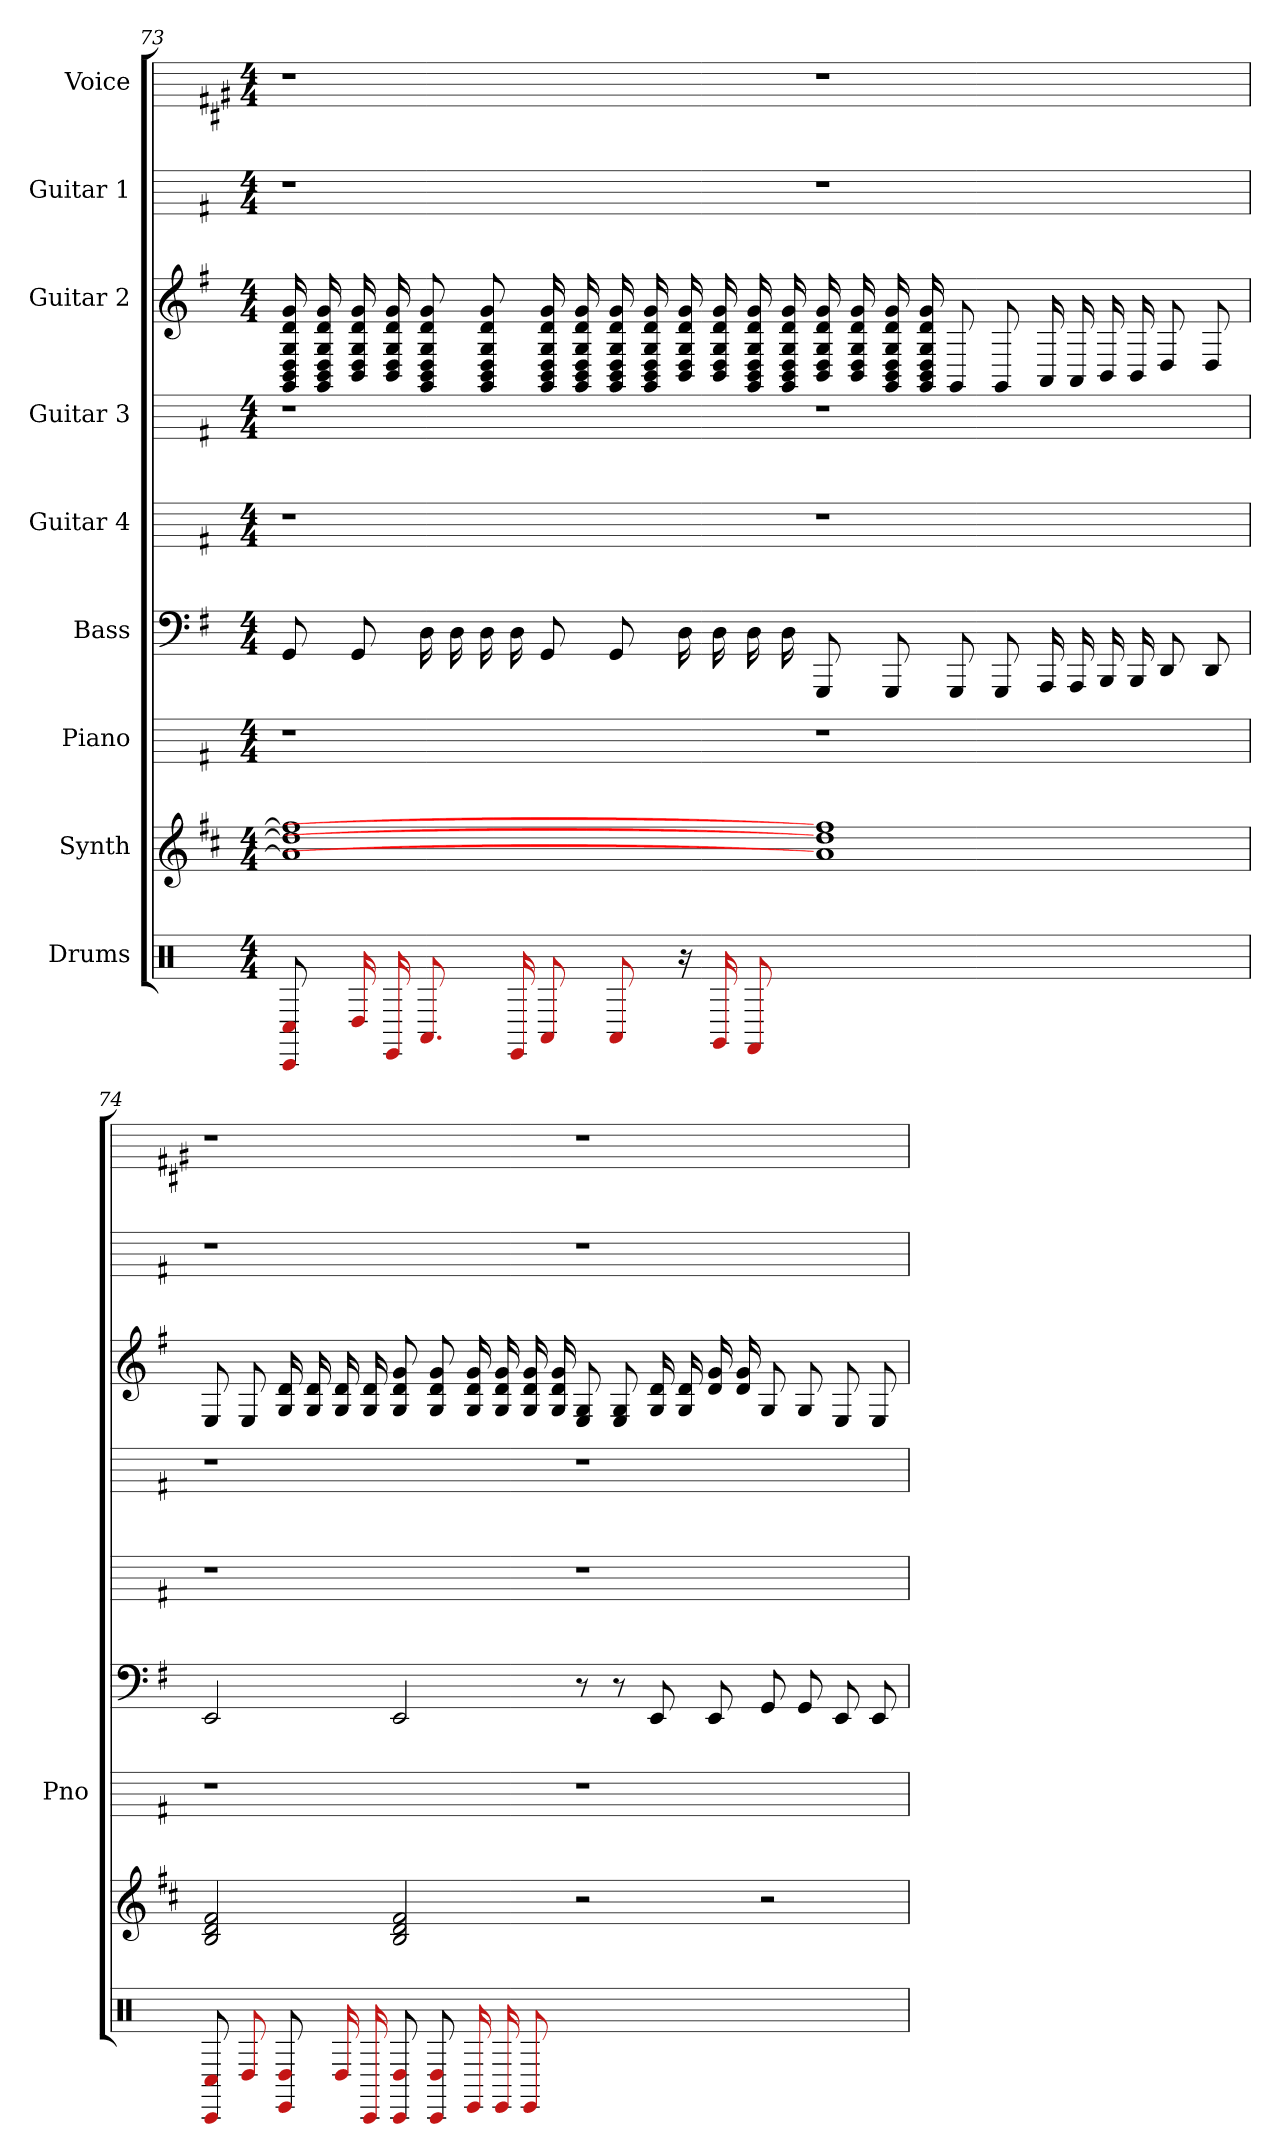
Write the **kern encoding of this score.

**kern	**kern	**kern	**kern	**kern	**kern	**kern	**kern	**kern
*part9	*part8	*part7	*part6	*part5	*part4	*part3	*part2	*part1
*staff9	*staff8	*staff7	*staff6	*staff5	*staff4	*staff3	*staff2	*staff1
*I"Drums	*I"Synth	*I"Piano	*I"Bass	*I"Guitar 4	*I"Guitar 3	*I"Guitar 2	*I"Guitar 1	*I"Voice
*	*	*I'Pno	*	*	*	*	*	*
*clefX	*	*	*	*	*	*	*	*
*	*ITrd4c7	*	*	*	*	*	*	*ITrd1c2
*k[]	*k[f#]	*k[f#]	*k[f#]	*k[f#]	*k[f#]	*k[f#]	*k[f#]	*k[f#]
*M4/4	*M4/4	*M4/4	*M4/4	*M4/4	*M4/4	*M4/4	*M4/4	*M4/4
=73	=73	=73	=73	=73	=73	=73	=73	=73
8C# 8CC	1b] 1g] 1d]	1r	8GG	1r	1r	16g 16d 16G 16D 16BB 16GG	1r	1r
.	.	.	.	.	.	16g 16d 16G 16D 16BB 16GG	.	.
16D#	.	.	8GG	.	.	16g 16d 16G 16D 16BB	.	.
16EE	.	.	.	.	.	16g 16d 16G 16D 16BB	.	.
8.AA	.	.	16D	.	.	8g 8d 8G 8D 8BB 8GG	.	.
.	.	.	16D	.	.	.	.	.
.	.	.	16D	.	.	8g 8d 8G 8D 8BB 8GG	.	.
16EE	.	.	16D	.	.	.	.	.
8AA	.	.	8GG	.	.	16g 16d 16G 16D 16BB 16GG	.	.
.	.	.	.	.	.	16g 16d 16G 16D 16BB 16GG	.	.
8AA	.	.	8GG	.	.	16g 16d 16G 16D 16BB 16GG	.	.
.	.	.	.	.	.	16g 16d 16G 16D 16BB 16GG	.	.
16r	.	.	16D	.	.	16g 16d 16G 16D 16BB	.	.
16GG	.	.	16D	.	.	16g 16d 16G 16D 16BB	.	.
8FF	.	.	16D	.	.	16g 16d 16G 16D 16BB 16GG	.	.
.	.	.	16D	.	.	16g 16d 16G 16D 16BB 16GG	.	.
1ryy	1b] 1g] 1d]	1r	8GGG	1r	1r	16g 16d 16G 16D 16BB	1r	1r
.	.	.	.	.	.	16g 16d 16G 16D 16BB	.	.
.	.	.	8GGG	.	.	16g 16d 16G 16D 16BB 16GG	.	.
.	.	.	.	.	.	16g 16d 16G 16D 16BB 16GG	.	.
.	.	.	8GGG	.	.	8GG	.	.
.	.	.	8GGG	.	.	8GG	.	.
.	.	.	16AAA	.	.	16AA	.	.
.	.	.	16AAA	.	.	16AA	.	.
.	.	.	16BBB	.	.	16BB	.	.
.	.	.	16BBB	.	.	16BB	.	.
.	.	.	8DD	.	.	8D	.	.
.	.	.	8DD	.	.	8D	.	.
=74	=74	=74	=74	=74	=74	=74	=74	=74
8C# 8CC	2B 2G 2E	1r	2EE	1r	1r	8E	1r	1r
8D#	.	.	.	.	.	8E	.	.
8D# 8EE	.	.	.	.	.	16d 16G	.	.
.	.	.	.	.	.	16d 16G	.	.
16D#	.	.	.	.	.	16d 16G	.	.
16CC	.	.	.	.	.	16d 16G	.	.
8D# 8CC	2B 2G 2E	.	2EE	.	.	8g 8d 8G	.	.
8D# 8CC	.	.	.	.	.	8g 8d 8G	.	.
16EE	.	.	.	.	.	16g 16d 16G	.	.
16EE	.	.	.	.	.	16g 16d 16G	.	.
8EE	.	.	.	.	.	16g 16d 16G	.	.
.	.	.	.	.	.	16g 16d 16G	.	.
1ryy	2r	1r	8r	1r	1r	8G 8E	1r	1r
.	.	.	8r	.	.	8G 8E	.	.
.	.	.	8EE	.	.	16d 16G	.	.
.	.	.	.	.	.	16d 16G	.	.
.	.	.	8EE	.	.	16g 16d	.	.
.	.	.	.	.	.	16g 16d	.	.
.	2r	.	8GG	.	.	8G	.	.
.	.	.	8GG	.	.	8G	.	.
.	.	.	8EE	.	.	8E	.	.
.	.	.	8EE	.	.	8E	.	.
=	=	=	=	=	=	=	=	=
*-	*-	*-	*-	*-	*-	*-	*-	*-
